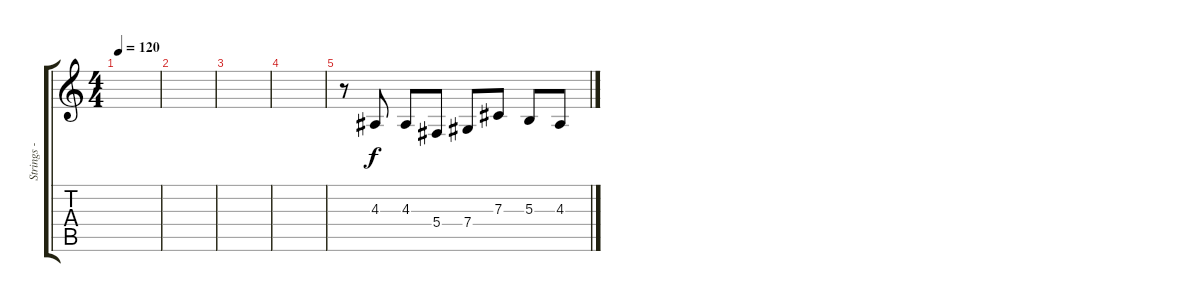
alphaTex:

\track ("Strings - Layer C" "Strings - ") {instrument pizzicatostrings}
\staff {score tabs}
\tuning (Eb4 Bb3 Gb3 Db3 Ab2 Eb2) {hide}
\ts (4 4)
\tempo 120
\clef g2
\ks c
|
|
|
|
r.8 4.3.8 4.3.8 5.4.8 7.4.8 7.3.8 5.3.8 4.3.8
